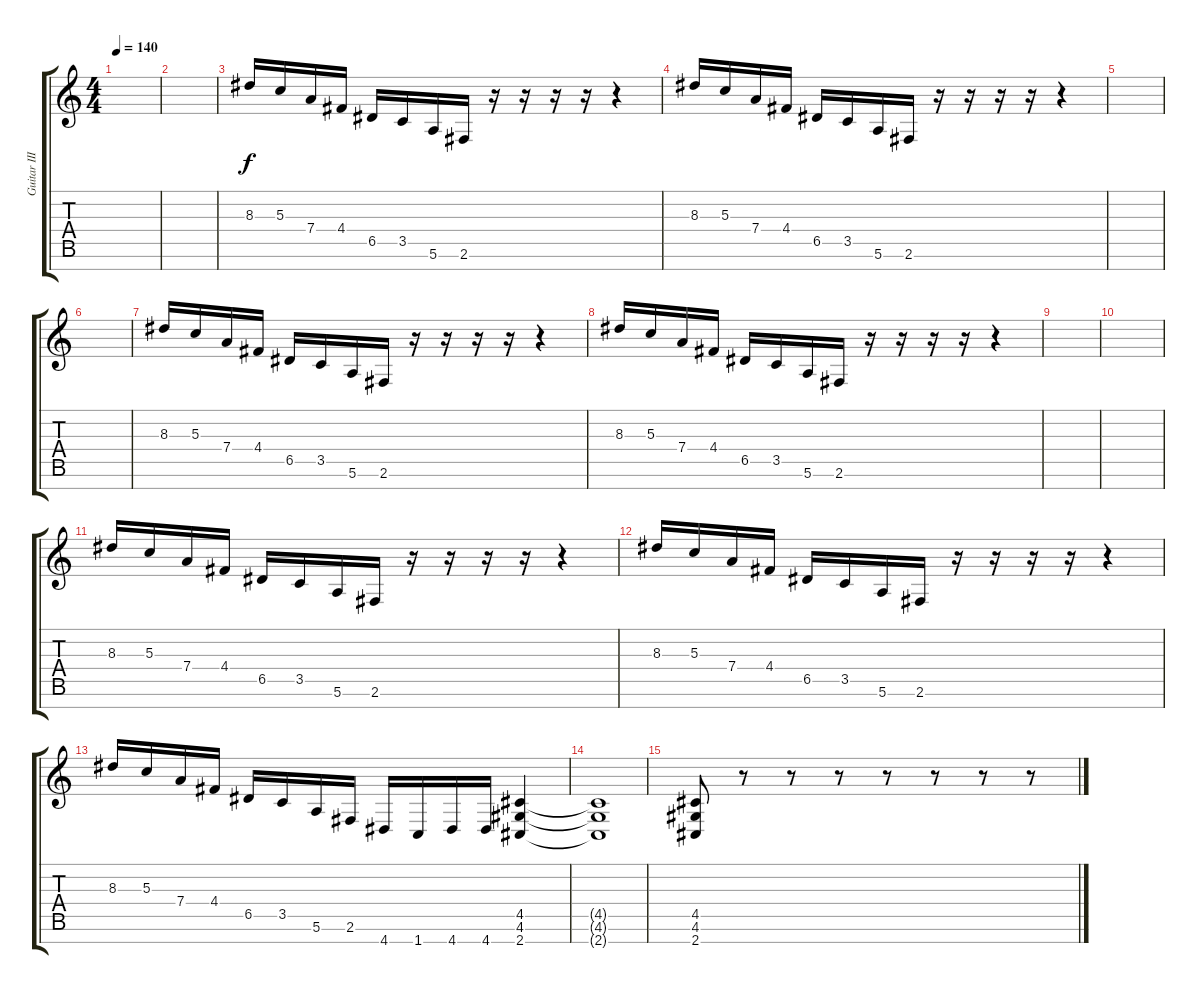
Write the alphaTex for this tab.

\track ("Guitar III" "Guitar III") {instrument distortionguitar}
\staff {score tabs}
\tuning (E4 B3 G3 D3 A2 E2 B1) {hide}
\ts (4 4)
\tempo 140
\clef g2
\ks c
|
|
8.3.16 5.3.16 7.4.16 4.4.16 6.5.16 3.5.16 5.6.16 2.6.16 r.16 r.16 r.16 r.16 r.4 |
8.3.16 5.3.16 7.4.16 4.4.16 6.5.16 3.5.16 5.6.16 2.6.16 r.16 r.16 r.16 r.16 r.4 |
|
|
8.3.16 5.3.16 7.4.16 4.4.16 6.5.16 3.5.16 5.6.16 2.6.16 r.16 r.16 r.16 r.16 r.4 |
8.3.16 5.3.16 7.4.16 4.4.16 6.5.16 3.5.16 5.6.16 2.6.16 r.16 r.16 r.16 r.16 r.4 |
|
|
8.3.16 5.3.16 7.4.16 4.4.16 6.5.16 3.5.16 5.6.16 2.6.16 r.16 r.16 r.16 r.16 r.4 |
8.3.16 5.3.16 7.4.16 4.4.16 6.5.16 3.5.16 5.6.16 2.6.16 r.16 r.16 r.16 r.16 r.4 |
8.3.16 5.3.16 7.4.16 4.4.16 6.5.16 3.5.16 5.6.16 2.6.16 4.7.16 1.7.16 4.7.16 4.7.16 (4.5 4.6 2.7).4 |
(4.5{t} 4.6{t} 2.7{t}).1 |
(4.5 4.6 2.7).8 r.8 r.8 r.8 r.8 r.8 r.8 r.8
